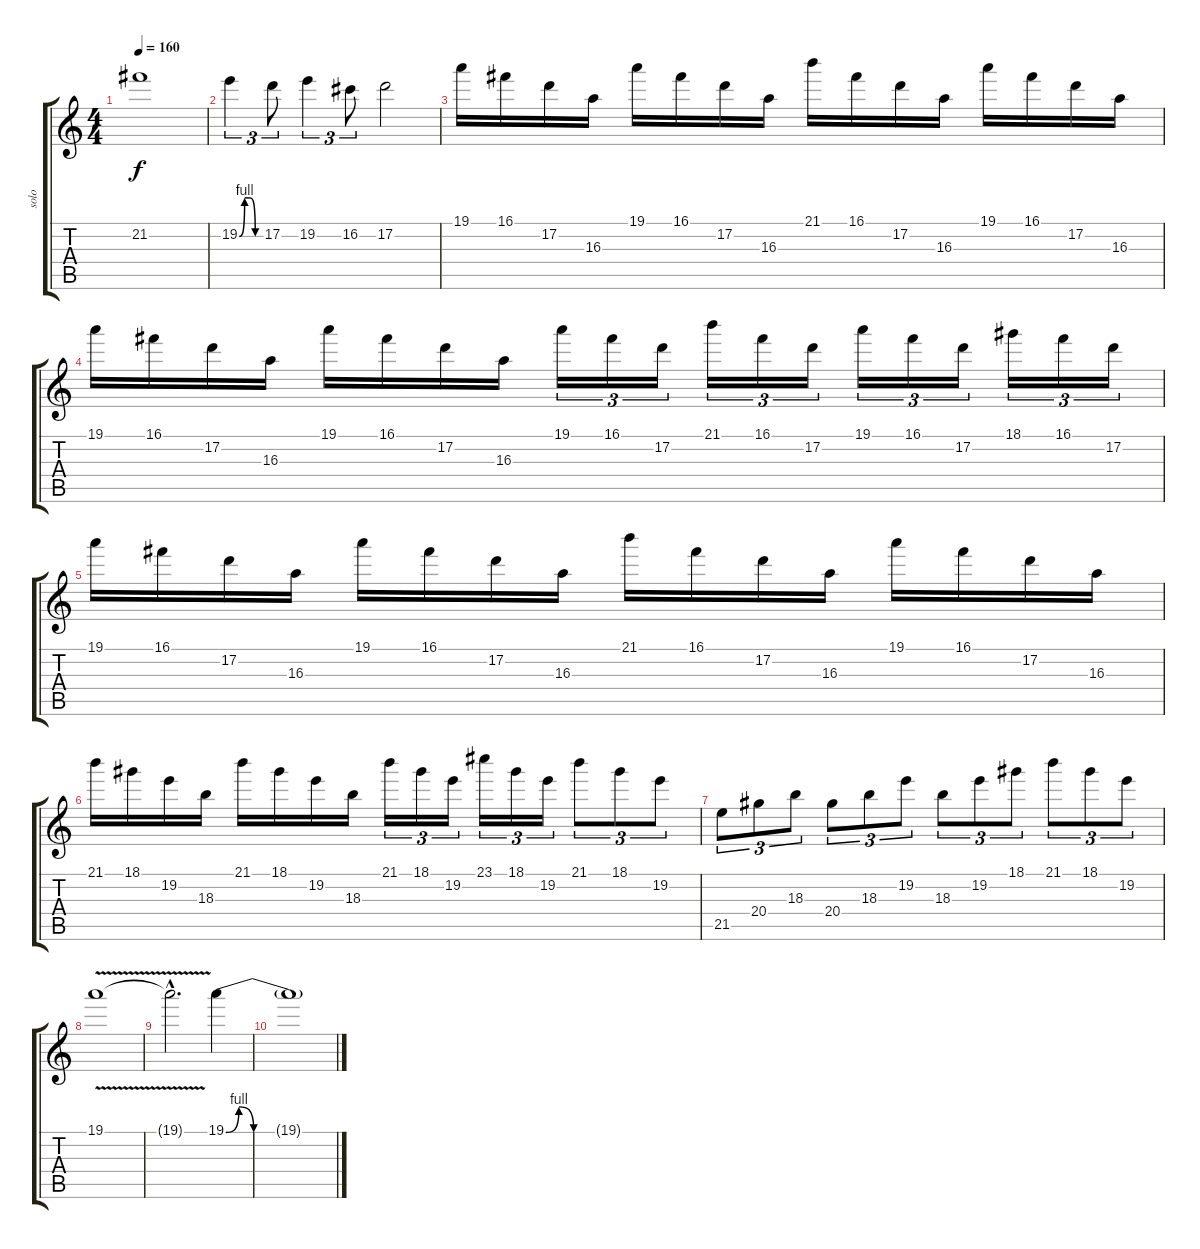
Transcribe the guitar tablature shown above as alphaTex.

\track ("solo" "solo") {instrument distortionguitar}
\staff {score tabs}
\tuning (D4 A3 F3 C3 G2 D2) {hide}
\ts (4 4)
\tempo 160
\clef g2
\ks c
21.2.1{dy f} |
19.2{be (custom 0 0 15 4 30 4 45 0 60 0)}.4{tu (3 2)} 17.2.8{tu (3 2)} 19.2.4{tu (3 2)} 16.2.8{tu (3 2)} 17.2.2 |
19.1.16 16.1.16 17.2.16 16.3.16 19.1.16 16.1.16 17.2.16 16.3.16 21.1.16 16.1.16 17.2.16 16.3.16 19.1.16 16.1.16 17.2.16 16.3.16 |
19.1.16 16.1.16 17.2.16 16.3.16 19.1.16 16.1.16 17.2.16 16.3.16 19.1.16{tu (3 2)} 16.1.16{tu (3 2)} 17.2.16{tu (3 2)} 21.1.16{tu (3 2)} 16.1.16{tu (3 2)} 17.2.16{tu (3 2)} 19.1.16{tu (3 2)} 16.1.16{tu (3 2)} 17.2.16{tu (3 2)} 18.1.16{tu (3 2)} 16.1.16{tu (3 2)} 17.2.16{tu (3 2)} |
19.1.16 16.1.16 17.2.16 16.3.16 19.1.16 16.1.16 17.2.16 16.3.16 21.1.16 16.1.16 17.2.16 16.3.16 19.1.16 16.1.16 17.2.16 16.3.16 |
21.1.16 18.1.16 19.2.16 18.3.16 21.1.16 18.1.16 19.2.16 18.3.16 21.1.16{tu (3 2)} 18.1.16{tu (3 2)} 19.2.16{tu (3 2)} 23.1.16{tu (3 2)} 18.1.16{tu (3 2)} 19.2.16{tu (3 2)} 21.1.8{tu (3 2)} 18.1.8{tu (3 2)} 19.2.8{tu (3 2)} |
21.5.8{tu (3 2)} 20.4.8{tu (3 2)} 18.3.8{tu (3 2)} 20.4.8{tu (3 2)} 18.3.8{tu (3 2)} 19.2.8{tu (3 2)} 18.3.8{tu (3 2)} 19.2.8{tu (3 2)} 18.1.8{tu (3 2)} 21.1.8{tu (3 2)} 18.1.8{tu (3 2)} 19.2.8{tu (3 2)} |
19.1{v}.1 |
19.1{hac t}.2{d volume 0} 19.1{be (custom 0 0 7 4 15 0 30 0 45 0 60 0)}.4 |
19.1{t}.1
